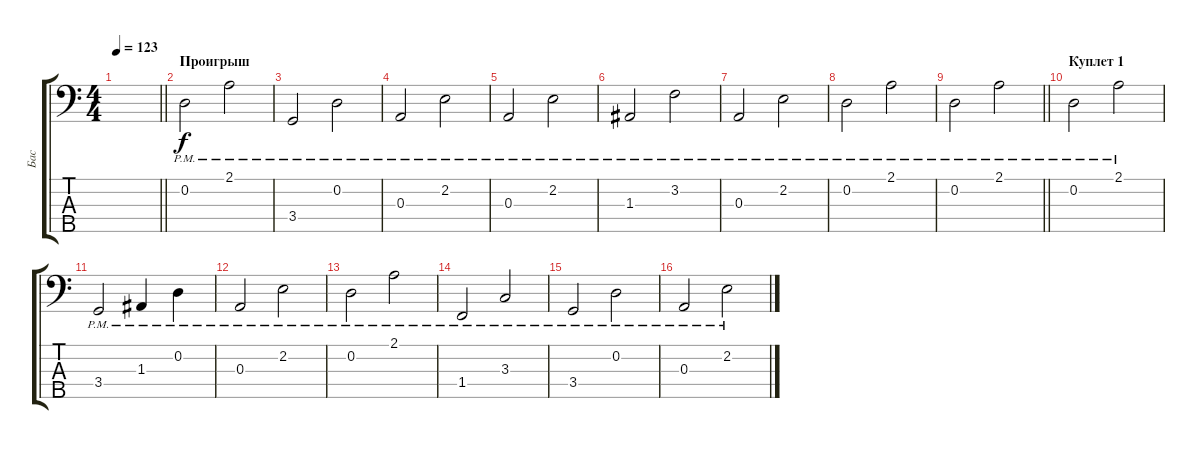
\track ("Бас" "Бас") {instrument electricbassfinger}
\staff {score tabs}
\tuning (G2 D2 A1 E1 B0) {hide}
\ts (4 4)
\tempo 123
\clef f4
\barLineRight lightlight
\ks c
|
\section ("" "Проигрыш")
0.2{pm}.2 2.1{pm}.2 |
3.4{pm}.2 0.2{pm}.2 |
0.3{pm}.2 2.2{pm}.2 |
0.3{pm}.2 2.2{pm}.2 |
1.3{pm}.2 3.2{pm}.2 |
0.3{pm}.2 2.2{pm}.2 |
0.2{pm}.2 2.1{pm}.2 |
\barLineRight lightlight
0.2{pm}.2 2.1{pm}.2 |
\section ("" "Куплет 1")
0.2{pm}.2 2.1{pm}.2 |
3.4{pm}.2 1.3{pm}.4 0.2{pm}.4 |
0.3{pm}.2 2.2{pm}.2 |
0.2{pm}.2 2.1{pm}.2 |
1.4{pm}.2 3.3{pm}.2 |
3.4{pm}.2 0.2{pm}.2 |
0.3{pm}.2 2.2{pm}.2
